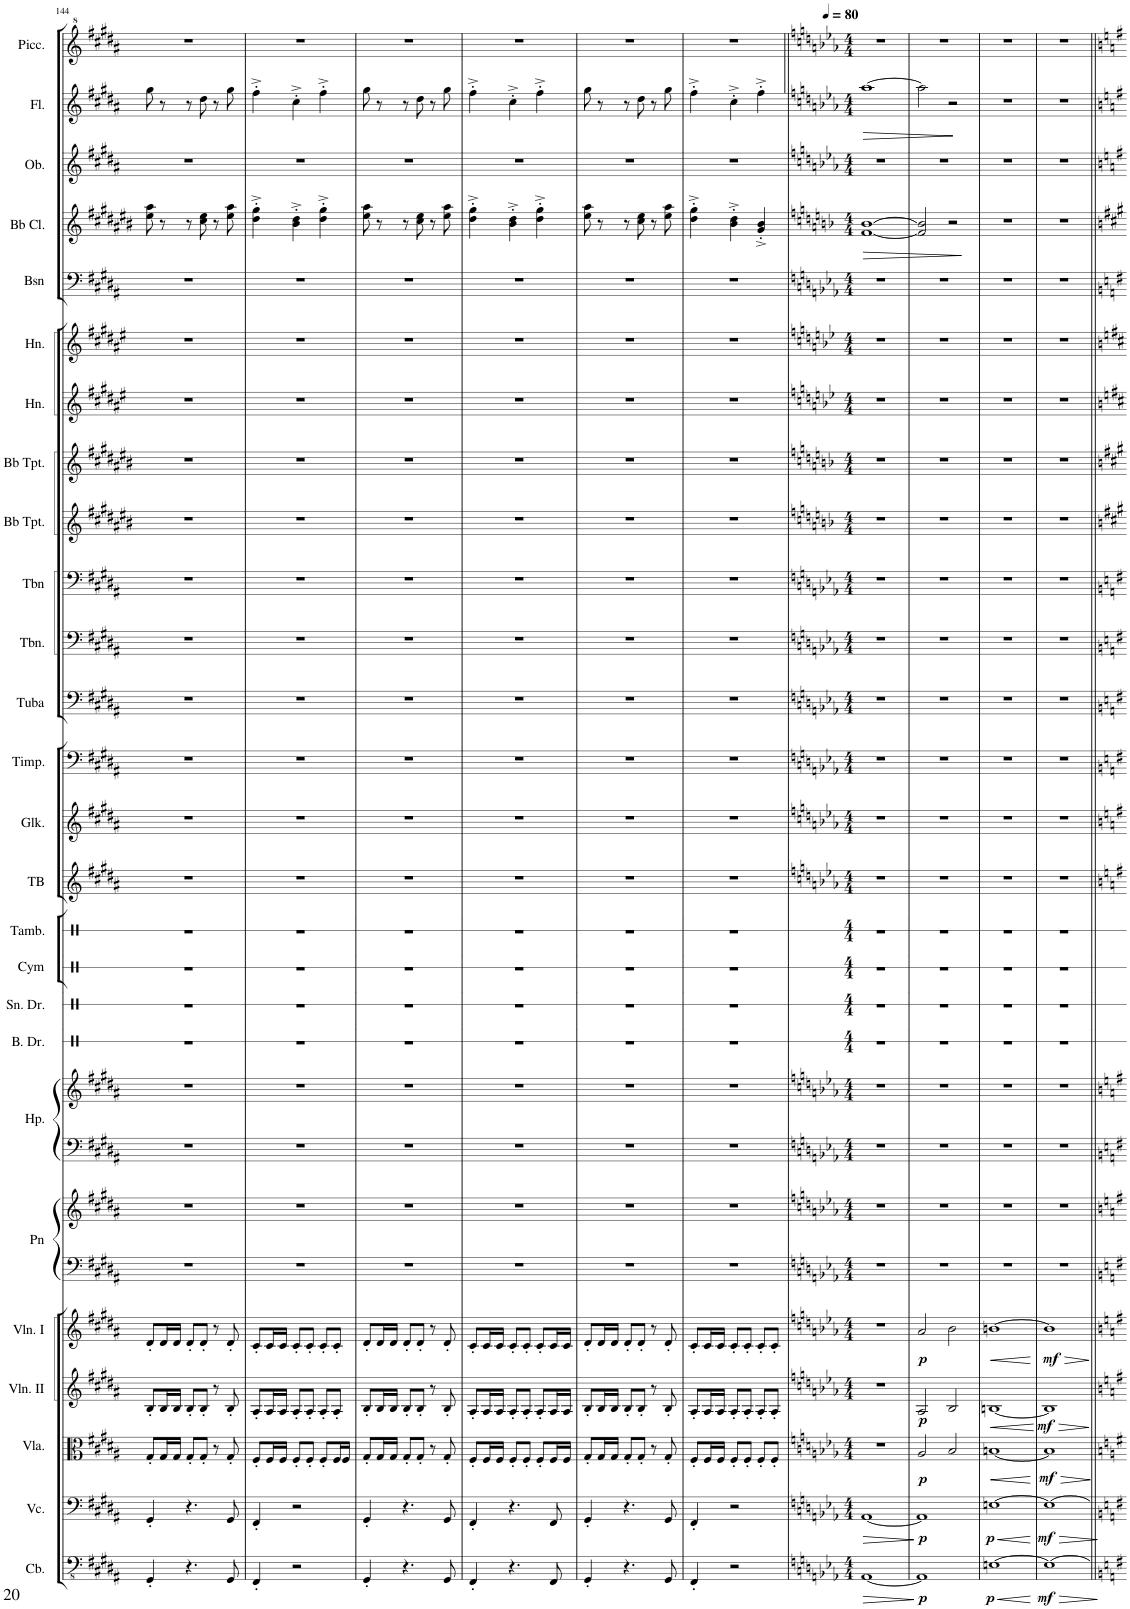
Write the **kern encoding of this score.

**kern	**dynam	**kern	**dynam	**kern	**dynam	**kern	**dynam	**kern	**dynam	**kern	**kern	**kern	**kern	**kern	**kern	**kern	**kern	**kern	**kern	**kern	**kern	**kern	**kern	**kern	**kern	**kern	**kern	**kern	**kern	**dynam	**kern	**kern	**dynam	**kern
*part26	*part26	*part25	*part25	*part24	*part24	*part23	*part23	*part22	*part22	*part21	*part21	*part20	*part20	*part19	*part18	*part17	*part16	*part15	*part14	*part13	*part12	*part11	*part10	*part9	*part8	*part7	*part6	*part5	*part4	*part4	*part3	*part2	*part2	*part1
*staff28	*staff28	*staff27	*staff27	*staff26	*staff26	*staff25	*staff25	*staff24	*staff24	*staff23	*staff22	*staff21	*staff20	*staff19	*staff18	*staff17	*staff16	*staff15	*staff14	*staff13	*staff12	*staff11	*staff10	*staff9	*staff8	*staff7	*staff6	*staff5	*staff4	*staff4	*staff3	*staff2	*staff2	*staff1
*I"Contrabass	*	*I"Cello	*	*I"Viola	*	*I"Violin II	*	*I"Violin I	*	*I"Piano	*	*I"Harp	*	*I"Bass Drum	*I"Snare Drum	*I"Cymbals (Crash  Cymbal,  Suspended  Cymbal)	*I"Tambourine	*I"Tubular Bells	*I"Glockenspiel	*I"Timpani	*I"Tuba	*I"Trombone 2-3	*I"Trombone 1	*I"Trumpet in Bb 2-3	*I"Trumpet in Bb 1	*I"Horn in F	*I"Horn in F	*I"Basoon 1-2	*I"Clarinet in Bb 1-2	*	*I"Oboe 1-2	*I"Flute 1-2	*	*I"Piccolo
*I'Cb.	*	*	*	*I'Vla.	*	*I'Vln. II	*	*I'Vln. I	*	*I'Pn	*	*I'Hp.	*	*I'B. Dr.	*I'Sn. Dr.	*I'Cym	*I'Tamb.	*I'TB	*I'Glk.	*I'Timp.	*I'Tuba	*I'Tbn.	*I'Tbn	*	*	*I'Hn.	*I'Hn.	*I'Bsn	*	*	*I'Ob.	*I'Fl.	*	*I'Picc.
!!LO:PB:g=z
*clefFv4	*	*clefF4	*	*clefC3	*	*clefG2	*	*clefG2	*	*clefF4	*clefG2	*clefF4	*clefG2	*clefX	*clefX	*clefX	*clefX	*clefG2	*clefG2	*clefF4	*clefF4	*clefF4	*clefF4	*clefG2	*clefG2	*clefG2	*clefG2	*clefF4	*clefG2	*	*clefG2	*clefG2	*	*clefG^2
*Trd7c12	*	*	*	*	*	*	*	*	*	*	*	*	*	*	*	*	*	*	*Trd-14c-24	*	*	*	*	*Trd1c2	*Trd1c2	*Trd4c7	*Trd4c7	*	*Trd1c2	*	*	*	*	*Trd-7c-12
*k[f#c#g#d#a#]	*	*k[f#c#g#d#a#]	*	*k[f#c#g#d#a#]	*	*k[f#c#g#d#a#]	*	*k[f#c#g#d#a#]	*	*k[f#c#g#d#a#]	*k[f#c#g#d#a#]	*k[f#c#g#d#a#]	*k[f#c#g#d#a#]	*k[]	*k[]	*k[]	*k[]	*k[f#c#g#d#a#]	*k[f#c#g#d#a#]	*k[f#c#g#d#a#]	*k[f#c#g#d#a#]	*k[f#c#g#d#a#]	*k[f#c#g#d#a#]	*k[f#c#g#d#a#e#b#]	*k[f#c#g#d#a#e#b#]	*k[f#c#g#d#a#e#]	*k[f#c#g#d#a#e#]	*k[f#c#g#d#a#]	*k[f#c#g#d#a#e#b#]	*	*k[f#c#g#d#a#]	*k[f#c#g#d#a#]	*	*k[f#c#g#d#a#]
*M3/4	*	*M3/4	*	*M3/4	*	*M3/4	*	*M3/4	*	*M3/4	*M3/4	*M3/4	*M3/4	*M3/4	*M3/4	*M3/4	*M3/4	*M3/4	*M3/4	*M3/4	*M3/4	*M3/4	*M3/4	*M3/4	*M3/4	*M3/4	*M3/4	*M3/4	*M3/4	*	*M3/4	*M3/4	*	*M3/4
=144	=144	=144	=144	=144	=144	=144	=144	=144	=144	=144	=144	=144	=144	=144	=144	=144	=144	=144	=144	=144	=144	=144	=144	=144	=144	=144	=144	=144	=144	=144	=144	=144	=144	=144
4GGG#'/	.	4GG#'/	.	8G#'/L	.	8B'/L	.	8d#'/L	.	2.r	2.r	2.r	2.r	2.r	2.r	2.r	2.r	2.r	2.r	2.r	2.r	2.r	2.r	2.r	2.r	2.r	2.r	2.r	8ee#\ 8aa#\	.	2.r	8gg#\	.	2.r
.	.	.	.	16G#/L	.	16B/L	.	16d#/L	.	.	.	.	.	.	.	.	.	.	.	.	.	.	.	.	.	.	.	.	8r	.	.	8r	.	.
.	.	.	.	16G#/JJ	.	16B/JJ	.	16d#/JJ	.	.	.	.	.	.	.	.	.	.	.	.	.	.	.	.	.	.	.	.	.	.	.	.	.	.
4.r	.	4.r	.	8G#'/L	.	8B'/L	.	8d#'/L	.	.	.	.	.	.	.	.	.	.	.	.	.	.	.	.	.	.	.	.	8r	.	.	8r	.	.
.	.	.	.	8G#'/J	.	8B'/J	.	8d#'/J	.	.	.	.	.	.	.	.	.	.	.	.	.	.	.	.	.	.	.	.	8cc#\ 8ee#\	.	.	8dd#\	.	.
.	.	.	.	8r	.	8r	.	8r	.	.	.	.	.	.	.	.	.	.	.	.	.	.	.	.	.	.	.	.	8r	.	.	8r	.	.
8GGG#/	.	8GG#/	.	8G#'/	.	8B'/	.	8d#'/	.	.	.	.	.	.	.	.	.	.	.	.	.	.	.	.	.	.	.	.	8ee#\ 8aa#\	.	.	8gg#\	.	.
=145	=145	=145	=145	=145	=145	=145	=145	=145	=145	=145	=145	=145	=145	=145	=145	=145	=145	=145	=145	=145	=145	=145	=145	=145	=145	=145	=145	=145	=145	=145	=145	=145	=145	=145
4FFF#'/	.	4FF#'/	.	8F#'/L	.	8A#'/L	.	8c#'/L	.	2.r	2.r	2.r	2.r	2.r	2.r	2.r	2.r	2.r	2.r	2.r	2.r	2.r	2.r	2.r	2.r	2.r	2.r	2.r	4dd#\'^ 4gg#\'^	.	2.r	4ff#'^\	.	2.r
.	.	.	.	16F#/L	.	16A#/L	.	16c#/L	.	.	.	.	.	.	.	.	.	.	.	.	.	.	.	.	.	.	.	.	.	.	.	.	.	.
.	.	.	.	16F#/JJ	.	16A#/JJ	.	16c#/JJ	.	.	.	.	.	.	.	.	.	.	.	.	.	.	.	.	.	.	.	.	.	.	.	.	.	.
2r	.	2r	.	8F#'/L	.	8A#'/L	.	8c#'/L	.	.	.	.	.	.	.	.	.	.	.	.	.	.	.	.	.	.	.	.	4b#\'^ 4dd#\'^	.	.	4cc#'^\	.	.
.	.	.	.	8F#'/J	.	8A#'/J	.	8c#'/J	.	.	.	.	.	.	.	.	.	.	.	.	.	.	.	.	.	.	.	.	.	.	.	.	.	.
.	.	.	.	8F#'/L	.	8A#'/L	.	8c#'/L	.	.	.	.	.	.	.	.	.	.	.	.	.	.	.	.	.	.	.	.	4dd#\'^ 4gg#\'^	.	.	4ff#'^\	.	.
.	.	.	.	16F#/L	.	8A#'/J	.	8c#'/J	.	.	.	.	.	.	.	.	.	.	.	.	.	.	.	.	.	.	.	.	.	.	.	.	.	.
.	.	.	.	16F#/JJ	.	.	.	.	.	.	.	.	.	.	.	.	.	.	.	.	.	.	.	.	.	.	.	.	.	.	.	.	.	.
=146	=146	=146	=146	=146	=146	=146	=146	=146	=146	=146	=146	=146	=146	=146	=146	=146	=146	=146	=146	=146	=146	=146	=146	=146	=146	=146	=146	=146	=146	=146	=146	=146	=146	=146
4GGG#'/	.	4GG#'/	.	8G#'/L	.	8B'/L	.	8d#'/L	.	2.r	2.r	2.r	2.r	2.r	2.r	2.r	2.r	2.r	2.r	2.r	2.r	2.r	2.r	2.r	2.r	2.r	2.r	2.r	8ee#\ 8aa#\	.	2.r	8gg#\	.	2.r
.	.	.	.	16G#/L	.	16B/L	.	16d#/L	.	.	.	.	.	.	.	.	.	.	.	.	.	.	.	.	.	.	.	.	8r	.	.	8r	.	.
.	.	.	.	16G#/JJ	.	16B/JJ	.	16d#/JJ	.	.	.	.	.	.	.	.	.	.	.	.	.	.	.	.	.	.	.	.	.	.	.	.	.	.
4.r	.	4.r	.	8G#'/L	.	8B'/L	.	8d#'/L	.	.	.	.	.	.	.	.	.	.	.	.	.	.	.	.	.	.	.	.	8r	.	.	8r	.	.
.	.	.	.	8G#'/J	.	8B'/J	.	8d#'/J	.	.	.	.	.	.	.	.	.	.	.	.	.	.	.	.	.	.	.	.	8cc#\ 8ee#\	.	.	8dd#\	.	.
.	.	.	.	8r	.	8r	.	8r	.	.	.	.	.	.	.	.	.	.	.	.	.	.	.	.	.	.	.	.	8r	.	.	8r	.	.
8GGG#/	.	8GG#/	.	8G#'/	.	8B'/	.	8d#'/	.	.	.	.	.	.	.	.	.	.	.	.	.	.	.	.	.	.	.	.	8ee#\ 8aa#\	.	.	8gg#\	.	.
=147	=147	=147	=147	=147	=147	=147	=147	=147	=147	=147	=147	=147	=147	=147	=147	=147	=147	=147	=147	=147	=147	=147	=147	=147	=147	=147	=147	=147	=147	=147	=147	=147	=147	=147
4FFF#'/	.	4FF#'/	.	8F#'/L	.	8A#'/L	.	8c#'/L	.	2.r	2.r	2.r	2.r	2.r	2.r	2.r	2.r	2.r	2.r	2.r	2.r	2.r	2.r	2.r	2.r	2.r	2.r	2.r	4dd#\'^ 4gg#\'^	.	2.r	4ff#'^\	.	2.r
.	.	.	.	16F#/L	.	16A#/L	.	16c#/L	.	.	.	.	.	.	.	.	.	.	.	.	.	.	.	.	.	.	.	.	.	.	.	.	.	.
.	.	.	.	16F#/JJ	.	16A#/JJ	.	16c#/JJ	.	.	.	.	.	.	.	.	.	.	.	.	.	.	.	.	.	.	.	.	.	.	.	.	.	.
4.r	.	4.r	.	8F#'/L	.	8A#'/L	.	8c#'/L	.	.	.	.	.	.	.	.	.	.	.	.	.	.	.	.	.	.	.	.	4b#\'^ 4dd#\'^	.	.	4cc#'^\	.	.
.	.	.	.	8F#'/J	.	8A#'/J	.	8c#'/J	.	.	.	.	.	.	.	.	.	.	.	.	.	.	.	.	.	.	.	.	.	.	.	.	.	.
.	.	.	.	8F#'/L	.	8A#'/L	.	8c#'/L	.	.	.	.	.	.	.	.	.	.	.	.	.	.	.	.	.	.	.	.	4dd#\'^ 4gg#\'^	.	.	4ff#'^\	.	.
8FFF#/	.	8FF#/	.	16F#/L	.	16A#/L	.	16c#/L	.	.	.	.	.	.	.	.	.	.	.	.	.	.	.	.	.	.	.	.	.	.	.	.	.	.
.	.	.	.	16F#/JJ	.	16A#/JJ	.	16c#/JJ	.	.	.	.	.	.	.	.	.	.	.	.	.	.	.	.	.	.	.	.	.	.	.	.	.	.
=148	=148	=148	=148	=148	=148	=148	=148	=148	=148	=148	=148	=148	=148	=148	=148	=148	=148	=148	=148	=148	=148	=148	=148	=148	=148	=148	=148	=148	=148	=148	=148	=148	=148	=148
4GGG#'/	.	4GG#'/	.	8G#'/L	.	8B'/L	.	8d#'/L	.	2.r	2.r	2.r	2.r	2.r	2.r	2.r	2.r	2.r	2.r	2.r	2.r	2.r	2.r	2.r	2.r	2.r	2.r	2.r	8ee#\ 8aa#\	.	2.r	8gg#\	.	2.r
.	.	.	.	16G#/L	.	16B/L	.	16d#/L	.	.	.	.	.	.	.	.	.	.	.	.	.	.	.	.	.	.	.	.	8r	.	.	8r	.	.
.	.	.	.	16G#/JJ	.	16B/JJ	.	16d#/JJ	.	.	.	.	.	.	.	.	.	.	.	.	.	.	.	.	.	.	.	.	.	.	.	.	.	.
4.r	.	4.r	.	8G#'/L	.	8B'/L	.	8d#'/L	.	.	.	.	.	.	.	.	.	.	.	.	.	.	.	.	.	.	.	.	8r	.	.	8r	.	.
.	.	.	.	8G#'/J	.	8B'/J	.	8d#'/J	.	.	.	.	.	.	.	.	.	.	.	.	.	.	.	.	.	.	.	.	8cc#\ 8ee#\	.	.	8dd#\	.	.
.	.	.	.	8r	.	8r	.	8r	.	.	.	.	.	.	.	.	.	.	.	.	.	.	.	.	.	.	.	.	8r	.	.	8r	.	.
8GGG#/	.	8GG#/	.	8G#'/	.	8B'/	.	8d#'/	.	.	.	.	.	.	.	.	.	.	.	.	.	.	.	.	.	.	.	.	8ee#\ 8aa#\	.	.	8gg#\	.	.
=149	=149	=149	=149	=149	=149	=149	=149	=149	=149	=149	=149	=149	=149	=149	=149	=149	=149	=149	=149	=149	=149	=149	=149	=149	=149	=149	=149	=149	=149	=149	=149	=149	=149	=149
4FFF#'/	.	4FF#'/	.	8F#'/L	.	8A#'/L	.	8c#'/L	.	2.r	2.r	2.r	2.r	2.r	2.r	2.r	2.r	2.r	2.r	2.r	2.r	2.r	2.r	2.r	2.r	2.r	2.r	2.r	4dd#\'^ 4gg#\'^	.	2.r	4ff#'^\	.	2.r
.	.	.	.	16F#/L	.	16A#/L	.	16c#/L	.	.	.	.	.	.	.	.	.	.	.	.	.	.	.	.	.	.	.	.	.	.	.	.	.	.
.	.	.	.	16F#/JJ	.	16A#/JJ	.	16c#/JJ	.	.	.	.	.	.	.	.	.	.	.	.	.	.	.	.	.	.	.	.	.	.	.	.	.	.
2r	.	2r	.	8F#'/L	.	8A#'/L	.	8c#'/L	.	.	.	.	.	.	.	.	.	.	.	.	.	.	.	.	.	.	.	.	4b#\'^ 4dd#\'^	.	.	4cc#'^\	.	.
.	.	.	.	8F#'/J	.	8A#'/J	.	8c#'/J	.	.	.	.	.	.	.	.	.	.	.	.	.	.	.	.	.	.	.	.	.	.	.	.	.	.
.	.	.	.	8F#'/L	.	8A#'/L	.	8c#'/L	.	.	.	.	.	.	.	.	.	.	.	.	.	.	.	.	.	.	.	.	4g#/'^ 4b#/'^	.	.	4ff#'^\	.	.
.	.	.	.	8F#'/J	.	8A#'/J	.	8c#'/J	.	.	.	.	.	.	.	.	.	.	.	.	.	.	.	.	.	.	.	.	.	.	.	.	.	.
=150||	=150||	=150||	=150||	=150||	=150||	=150||	=150||	=150||	=150||	=150||	=150||	=150||	=150||	=150||	=150||	=150||	=150||	=150||	=150||	=150||	=150||	=150||	=150||	=150||	=150||	=150||	=150||	=150||	=150||	=150||	=150||	=150||	=150||	=150||
*k[b-e-a-]	*	*k[b-e-a-]	*	*k[b-e-a-]	*	*k[b-e-a-]	*	*k[b-e-a-]	*	*k[b-e-a-]	*k[b-e-a-]	*k[b-e-a-]	*k[b-e-a-]	*	*	*	*	*k[b-e-a-]	*k[b-e-a-]	*k[b-e-a-]	*k[b-e-a-]	*k[b-e-a-]	*k[b-e-a-]	*k[b-]	*k[b-]	*k[b-e-]	*k[b-e-]	*k[b-e-a-]	*k[b-]	*	*k[b-e-a-]	*k[b-e-a-]	*	*k[b-e-a-]
*M4/4	*	*M4/4	*	*M4/4	*	*M4/4	*	*M4/4	*	*M4/4	*M4/4	*M4/4	*M4/4	*M4/4	*M4/4	*M4/4	*M4/4	*M4/4	*M4/4	*M4/4	*M4/4	*M4/4	*M4/4	*M4/4	*M4/4	*M4/4	*M4/4	*M4/4	*M4/4	*	*M4/4	*M4/4	*	*M4/4
*	*	*	*	*	*	*	*	*	*	*	*	*	*	*	*	*	*	*	*	*	*	*	*	*	*	*	*	*	*	*	*	*	*	*MM80
!	!LO:HP:b	!	!LO:HP:b	!	!	!	!	!	!	!	!	!	!	!	!	!	!	!	!	!	!	!	!	!	!	!	!	!	!	!LO:HP:b	!	!	!LO:HP:b	!
[1AAA-	>	[1AA-	>	1r	.	1r	.	1r	.	1r	1r	1r	1r	1r	1r	1r	1r	1r	1r	1r	1r	1r	1r	1r	1r	1r	1r	1r	[1f [1b-	>	1r	[1aa-	>	1r
.	]	.	]	.	.	.	.	.	.	.	.	.	.	.	.	.	.	.	.	.	.	.	.	.	.	.	.	.	.	]	.	.	]	.
=151	=151	=151	=151	=151	=151	=151	=151	=151	=151	=151	=151	=151	=151	=151	=151	=151	=151	=151	=151	=151	=151	=151	=151	=151	=151	=151	=151	=151	=151	=151	=151	=151	=151	=151
!	!LO:DY:b	!	!LO:DY:b	!	!LO:DY:b	!	!LO:DY:b	!	!LO:DY:b	!	!	!	!	!	!	!	!	!	!	!	!	!	!	!	!	!	!	!	!	!	!	!	!	!
1AAA-]	p	1AA-]	p	2A-/	p	2A-/	p	2a-/	p	1r	1r	1r	1r	1r	1r	1r	1r	1r	1r	1r	1r	1r	1r	1r	1r	1r	1r	1r	2f/] 2b-/]	.	1r	2aa-\]	.	1r
.	.	.	.	2B-/	.	2B-/	.	2b-\	.	.	.	.	.	.	.	.	.	.	.	.	.	.	.	.	.	.	.	.	2r	.	.	2r	.	.
=152	=152	=152	=152	=152	=152	=152	=152	=152	=152	=152	=152	=152	=152	=152	=152	=152	=152	=152	=152	=152	=152	=152	=152	=152	=152	=152	=152	=152	=152	=152	=152	=152	=152	=152
!	!LO:HP:b	!	!LO:HP:b	!	!LO:HP:b	!	!LO:HP:b	!	!LO:HP:b	!	!	!	!	!	!	!	!	!	!	!	!	!	!	!	!	!	!	!	!	!	!	!	!	!
!	!LO:DY:n=1:b	!	!LO:DY:n=1:b	!	!	!	!	!	!	!	!	!	!	!	!	!	!	!	!	!	!	!	!	!	!	!	!	!	!	!	!	!	!	!
[1EEn	< p	[1En	< p	[1Bn	<	[1Bn	<	[1bn	<	1r	1r	1r	1r	1r	1r	1r	1r	1r	1r	1r	1r	1r	1r	1r	1r	1r	1r	1r	1r	.	1r	1r	.	1r
.	[	.	[	.	[	.	[	.	[	.	.	.	.	.	.	.	.	.	.	.	.	.	.	.	.	.	.	.	.	.	.	.	.	.
=153	=153	=153	=153	=153	=153	=153	=153	=153	=153	=153	=153	=153	=153	=153	=153	=153	=153	=153	=153	=153	=153	=153	=153	=153	=153	=153	=153	=153	=153	=153	=153	=153	=153	=153
!	!LO:HP:b	!	!LO:HP:b	!	!LO:HP:b	!	!LO:HP:b	!	!LO:HP:b	!	!	!	!	!	!	!	!	!	!	!	!	!	!	!	!	!	!	!	!	!	!	!	!	!
!	!LO:DY:n=1:b	!	!LO:DY:n=1:b	!	!LO:DY:n=1:b	!	!LO:DY:n=1:b	!	!LO:DY:n=1:b	!	!	!	!	!	!	!	!	!	!	!	!	!	!	!	!	!	!	!	!	!	!	!	!	!
1EE_	> mf	1E_	> mf	1B]	> mf	1B]	> mf	1b]	> mf	1r	1r	1r	1r	1r	1r	1r	1r	1r	1r	1r	1r	1r	1r	1r	1r	1r	1r	1r	1r	.	1r	1r	.	1r
.	]	.	]	.	]	.	]	.	]	.	.	.	.	.	.	.	.	.	.	.	.	.	.	.	.	.	.	.	.	.	.	.	.	.
=||	=||	=||	=||	=||	=||	=||	=||	=||	=||	=||	=||	=||	=||	=||	=||	=||	=||	=||	=||	=||	=||	=||	=||	=||	=||	=||	=||	=||	=||	=||	=||	=||	=||	=||
*-	*-	*-	*-	*-	*-	*-	*-	*-	*-	*-	*-	*-	*-	*-	*-	*-	*-	*-	*-	*-	*-	*-	*-	*-	*-	*-	*-	*-	*-	*-	*-	*-	*-	*-
